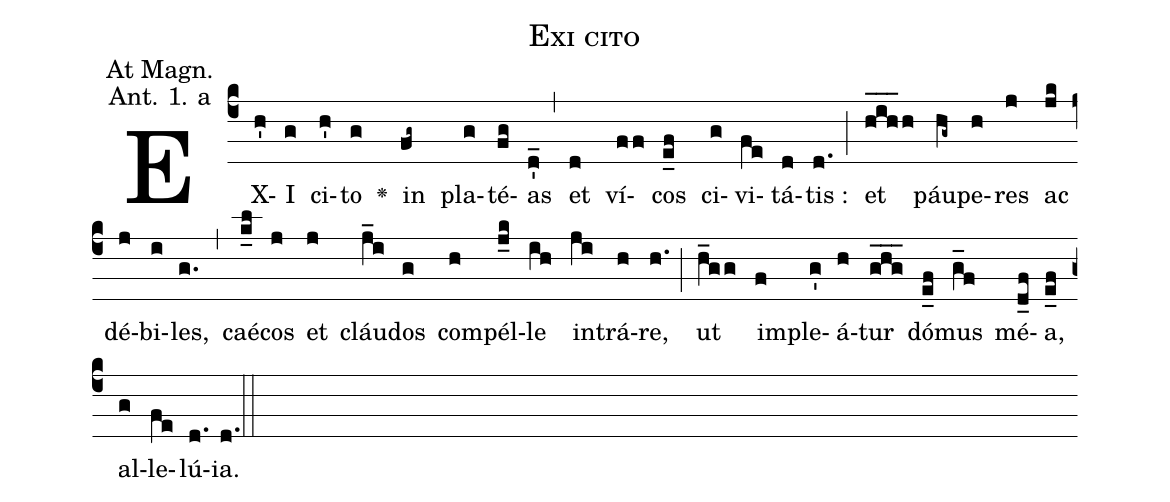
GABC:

name: Exi cito;
office-part: Magnificat Antiphon;
mode: 1a;
annotation: At Magn.;
annotation: Ant. 1. a;
def-m1:}{\greseteolcustos{manual}{;
def-m2:\ifx\breakbeforeEuouae\undefined\else;
def-m3:\fi}\ifx\noeuouae\undefined\def\noeuouae{F}\fi\if\noeuouae F{;
def-m4:}\fi;
%%
% The syntax in this part is called gabc. Please refer to http://home.gna.org/gregorio/gabc/#basis

(c4)EX(h')I(g) ci(h')to(g) <v>\greheightstar</v>() in(fg~) pla(g)té(fg)as(d'_) (,)
et(d) ví(ff)cos(e_f) ci(g)vi(fe)tá(d)tis :(d.) (;)
et(h_i_h_h) páu(hg~)pe(h)res(j) ac(jk) dé(j)bi(i)les,(g.) (,)
caé(k_l)cos(j) et(j) cláu(j_i)dos(g) com(h)pél(j_k)le(ih) in(ji)trá(h)re,(h.) (;)
ut(h_g/g) im(f)ple(g')á(h)tur(g_h_g_) dó(e_f)mus(g_f) mé(d_f)a,(e_f) al(g)le(fe)lú(d.[em1])ia.(d.) (::[em2]z[em3])

E(h) u(h) o(g) u(f) a(g) e.(h.) (::[em4])
